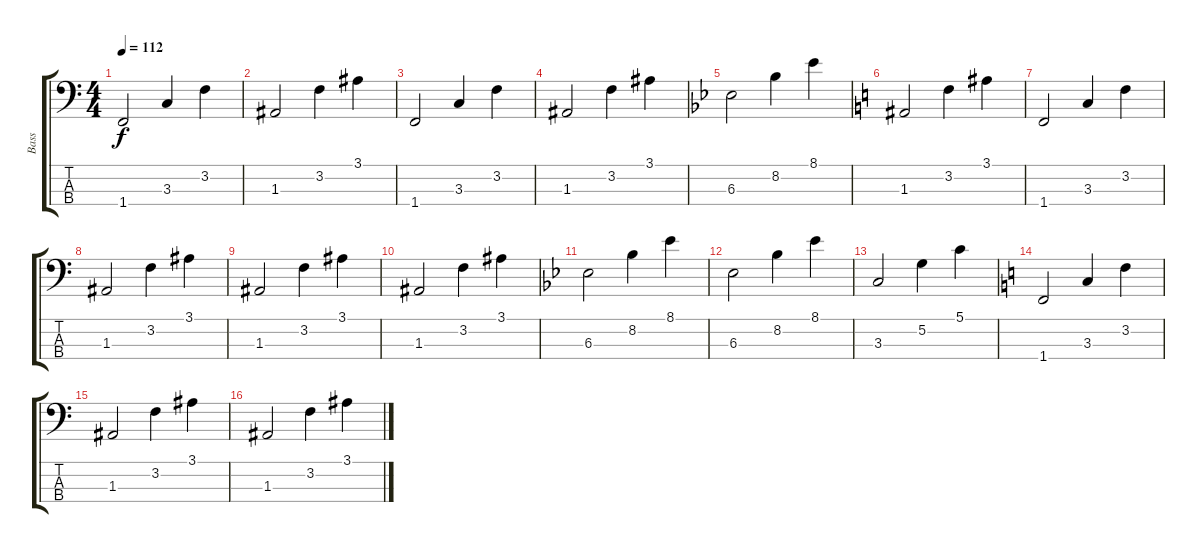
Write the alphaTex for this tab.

\track ("Bass" "Bass") {instrument electricbassfinger}
\staff {score tabs}
\tuning (G2 D2 A1 E1) {hide}
\ts (4 4)
\tempo 112
\clef f4
\ks c
1.4.2{dy f} 3.3.4 3.2.4 |
1.3.2 3.2.4 3.1.4 |
1.4.2 3.3.4 3.2.4 |
1.3.2 3.2.4 3.1.4 |
\ks bb
6.3.2 8.2.4 8.1.4 |
\ks c
1.3.2 3.2.4 3.1.4 |
1.4.2 3.3.4 3.2.4 |
1.3.2 3.2.4 3.1.4 |
1.3.2 3.2.4 3.1.4 |
1.3.2 3.2.4 3.1.4 |
\ks bb
6.3.2 8.2.4 8.1.4 |
6.3.2 8.2.4 8.1.4 |
3.3.2 5.2.4 5.1.4 |
\ks c
1.4.2 3.3.4 3.2.4 |
1.3.2 3.2.4 3.1.4 |
1.3.2 3.2.4 3.1.4
